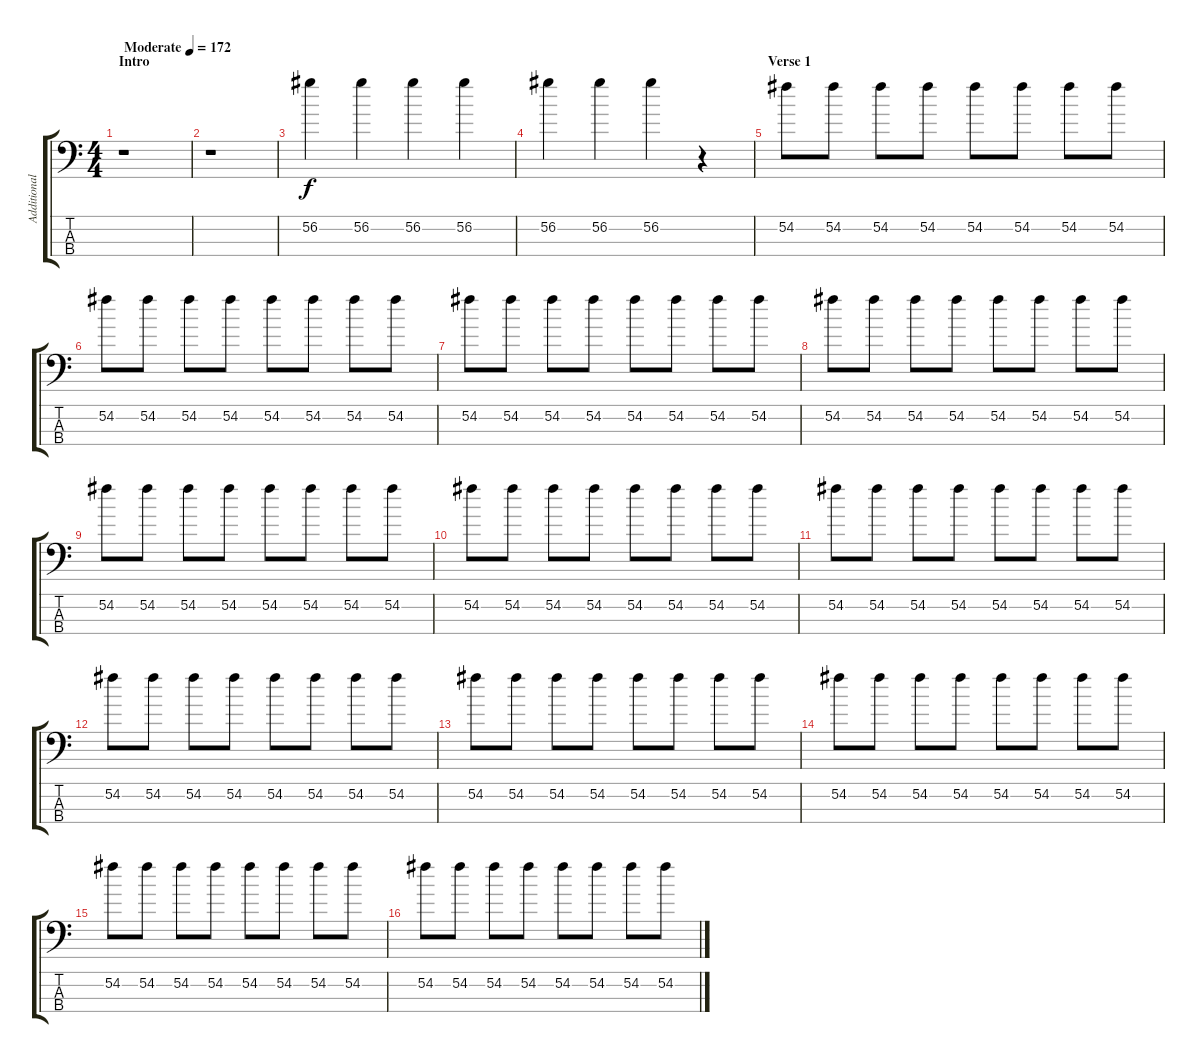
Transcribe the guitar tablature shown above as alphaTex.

\track ("Additional Percussion" "Additional") {instrument acousticgrandpiano}
\staff {score tabs}
\tuning (C-1 C-1 C-1 C-1) {hide}
\ts (4 4)
\section ("" "Intro")
\tempo (172 "Moderate")
\clef f4
\ks c
r.1{dy f instrument acousticgrandpiano} |
r.1 |
56.2.4 56.2.4 56.2.4 56.2.4 |
56.2.4 56.2.4 56.2.4 r.4 |
\section ("" "Verse 1")
54.2.8 54.2.8 54.2.8 54.2.8 54.2.8 54.2.8 54.2.8 54.2.8 |
54.2.8 54.2.8 54.2.8 54.2.8 54.2.8 54.2.8 54.2.8 54.2.8 |
54.2.8 54.2.8 54.2.8 54.2.8 54.2.8 54.2.8 54.2.8 54.2.8 |
54.2.8 54.2.8 54.2.8 54.2.8 54.2.8 54.2.8 54.2.8 54.2.8 |
54.2.8 54.2.8 54.2.8 54.2.8 54.2.8 54.2.8 54.2.8 54.2.8 |
54.2.8 54.2.8 54.2.8 54.2.8 54.2.8 54.2.8 54.2.8 54.2.8 |
54.2.8 54.2.8 54.2.8 54.2.8 54.2.8 54.2.8 54.2.8 54.2.8 |
54.2.8 54.2.8 54.2.8 54.2.8 54.2.8 54.2.8 54.2.8 54.2.8 |
54.2.8 54.2.8 54.2.8 54.2.8 54.2.8 54.2.8 54.2.8 54.2.8 |
54.2.8 54.2.8 54.2.8 54.2.8 54.2.8 54.2.8 54.2.8 54.2.8 |
54.2.8 54.2.8 54.2.8 54.2.8 54.2.8 54.2.8 54.2.8 54.2.8 |
54.2.8 54.2.8 54.2.8 54.2.8 54.2.8 54.2.8 54.2.8 54.2.8
